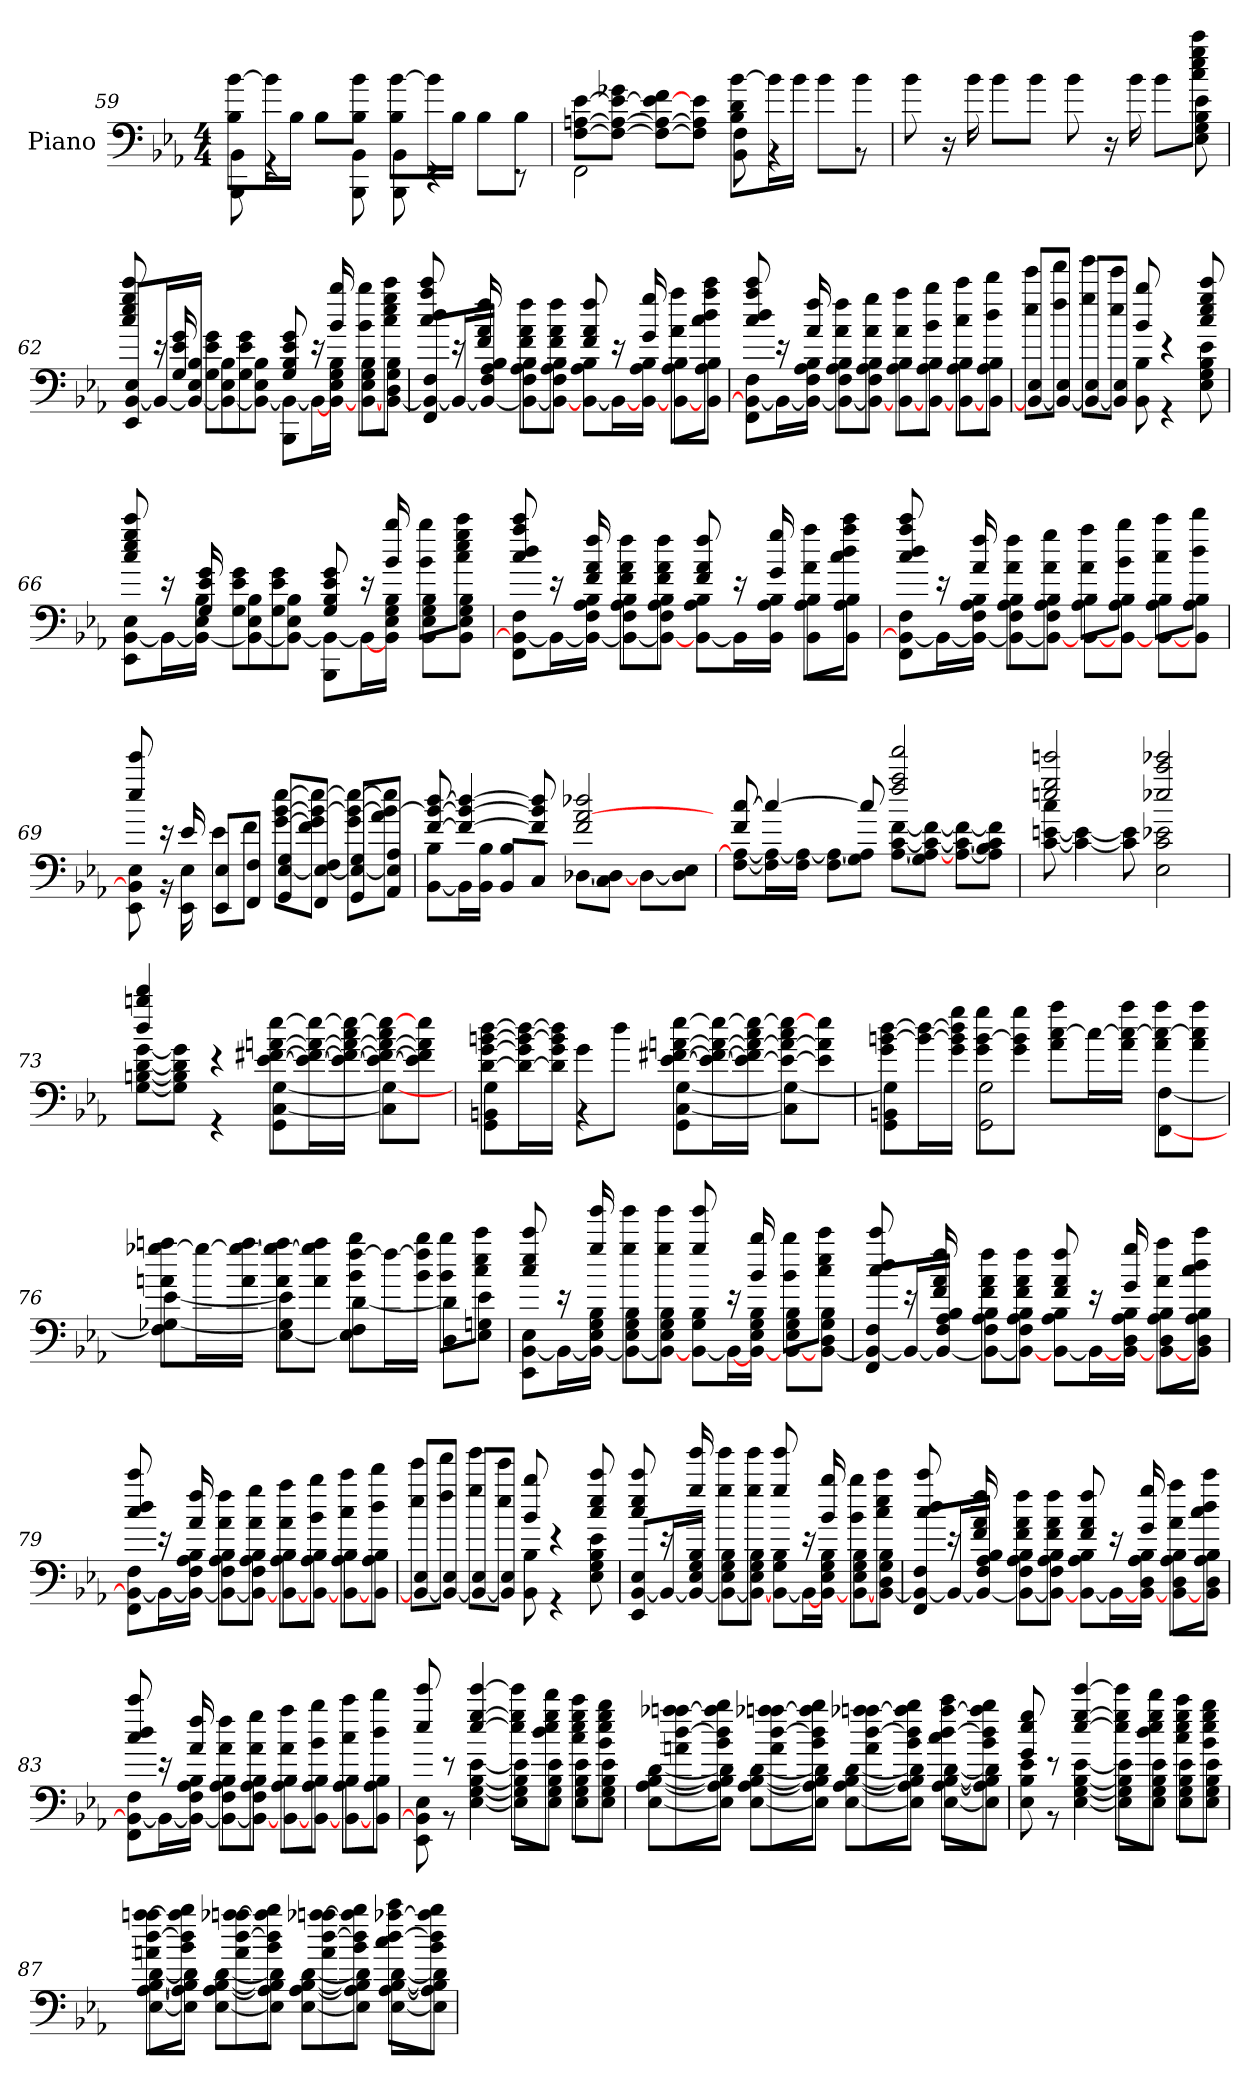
**kern
*part1
*staff1
*I"Piano
*clefF4
*k[b-e-a-]
*M4/4
=59
*^
[8b-\ 8B-\L	8BBB- 8BB-
16b-\L]	4r
16B-\JJ	.
8B-\L	.
8b-\ 8B-\J	8BBB- 8BB-
[8b-\ 8B-\L	8BBB- 8BB-
16b-\L]	4r
16B-\JJ	.
8B-\L	.
8B-\J	8r
=60	=60
[8e-\ [8A\ [8F\L	2FF
8g-\ 8e-_\ 8A_\ 8F_\J	.
8f\ 8e-_\ 8A_\ 8F_\L	.
8e-\ 8A]\ 8F]\J	.
8d\ 8B-\ [8b-\L	8BB- 8F
16b-\L]	4r
16b-\JJ	.
8b-\L	.
8b-\J	8r
=61	=61
8b-	2..ryy
16r	.
16b-	.
8b-\L	.
8b-\J	.
8b-	.
16r	.
16b-	.
8b-\L	.
8ee-\ 8ccc\ 8cc\ 8gg\J	8e- 8G 8B- 8E-
=62	=62
8gg 8ee- 8ccc 8cc	8EE-/ 8E-/ [8BB-/L
16r	16BB-/L_
16e- 16g 16G	16B-/ 16BB-_/ 16E-/JJ
8e-\ 8g\ 8G\L	8E-\ 8BB-_\ 8B-\L
8e-\ 8g\ 8G\J	8E-\ 8BB-_\ 8B-\J
8e- 8g 8B- 8G	8BB-_\ 8BBB-\L
16r	16BB-\L_
16bb- 16b-	16E-\ [16BB-\ 16G\ 16B-\JJ
8bb-\ 8b-\L	8E-\ [8BB-\ 8G\ 8B-\L
8ccc\ 8cc\ 8gg\ 8ee-\J	[8BB-\ 8D\ 8G\ 8B-\J
=63	=63
8dd 8cc 8aa- 8ccc	8FF/ 8BB-_/ 8F/L
16r	16BB-/L_
16ff 16a- 16f	16B-/ 16BB-_/ 16A-/ 16F/JJ
8ff\ 8a-\ 8f\L	8A-\ 8BB-_\ 8F\ 8B-\L
8ff\ 8a-\ 8f\J	8A-\ 8BB-_\ 8F\ 8B-\J
8ff 8a- 8f	8A-\ [8BB-\ 8B-\L
16r	16BB-\L_
16g 16gg	16A-\ [16BB-\ 16B-\JJ
8a-\ 8aa-\L	8A-\ [8BB-\ 8B-\L
8cc\ 8ccc\ 8aa-\ 8dd\J	8BB-\ 8A-\ 8B-\J
=64	=64
8cc 8dd 8ccc 8aa-	8F\ 8BB-_\ 8FF\L
16r	16BB-\L_
16ff 16a-	16F\ 16BB-_\ 16B-\ 16A-\JJ
8ff\ 8a-\L	8F\ 8BB-_\ 8A-\ 8B-\L
8gg\ 8a-\J	8F\ 8BB-_\ 8A-\ 8B-\J
8aa-\ 8a-\L	[8BB-\ 8A-\ 8B-\L
8bb-\ 8b-\J	[8BB-\ 8A-\ 8B-\J
8ccc\ 8cc\L	[8BB-\ 8A-\ 8B-\L
8ddd\ 8dd\J	8BB-\ 8A-\ 8B-\J
=65	=65
8eee-\ 8ee-\L	8E-/ 8BB-_/L
8fff\ 8ff\J	8E-/ 8BB-_/J
8ggg\ 8gg\L	8E-/ 8BB-_/L
8eee-\ 8ee-\J	8E-/ 8BB-]/J
8bb- 8b-	8BB- 8B-
4r	4r
8gg 8ee- 8ccc 8cc	8E- 8G 8B- 8e-
=66	=66
8cc 8ee- 8ccc 8gg	8E-\ 8EE-\ [8BB-\L
16r	16BB-\L_
16e- 16g 16G	16B-\ 16BB-_\ 16E-\JJ
8e-\ 8g\ 8G\L	8E-\ 8BB-_\ 8B-\L
8e-\ 8g\ 8G\J	8E-\ 8BB-_\ 8B-\J
8e- 8g 8B- 8G	8BB-_\ 8BBB-\L
16r	16BB-\L_
16bb- 16b-	16BB-\ 16B-\ 16E-\ 16G\JJ
8bb-\ 8b-\L	8BB-\ 8E-\ 8G\ 8B-\L
8ccc\ 8cc\ 8gg\ 8ee-\J	8BB-\ 8E-\ 8G\ 8B-\J
=67	=67
8dd 8ccc 8aa- 8cc	8FF\ 8F\ 8BB-_\L
16r	16BB-\L_
16ff 16f 16a-	16F\ 16BB-_\ 16A-\ 16B-\JJ
8ff\ 8f\ 8a-\L	8F\ 8BB-_\ 8A-\ 8B-\L
8ff\ 8f\ 8a-\J	8F\ 8BB-_\ 8A-\ 8B-\J
8ff 8f 8a-	[8BB-\ 8A-\ 8B-\L
16r	16BB-\L]
16gg 16g	16BB-\ 16A-\ 16B-\JJ
8aa-\ 8a-\L	8BB-\ 8A-\ 8B-\L
8ccc\ 8cc\ 8dd\ 8aa-\J	8BB-\ 8A-\ 8B-\J
=68	=68
8ccc 8dd 8cc 8aa-	8F\ 8FF\ 8BB-_\L
16r	16BB-\L_
16a- 16ff	16F\ 16BB-_\ 16A-\ 16B-\JJ
8a-\ 8ff\L	8F\ 8BB-_\ 8A-\ 8B-\L
8a-\ 8gg\J	8F\ 8BB-_\ 8A-\ 8B-\J
8a-\ 8aa-\L	[8BB-\ 8A-\ 8B-\L
8b-\ 8bb-\J	[8BB-\ 8A-\ 8B-\J
8cc\ 8ccc\L	[8BB-\ 8A-\ 8B-\L
8dd\ 8ddd\J	8BB-\ 8A-\ 8B-\J
=69	=69
8ee- 8eee-	8EE- 8BB-] 8E-
16r	16r
16e-	16EE- 16E-
8e-\L	8EE-/ 8E-/L
8f\J	8FF/ 8F/J
[8g\ [8ee-\ [8b-\L	8GG/ 8G/ [8E-/L
8f\ 8ee-_\ 8g]\ 8b-_\J	8FF/ 8F/ 8E-_/J
8g\ 8ee-_\ 8b-_\L	8GG/ 8G/ 8E-_/L
8a-\ 8ee-]\ 8b-_\J	8AA-/ 8A-/ 8E-]/J
=70	=70
8b-_ [8dd [8f	[8BB-\ 8B-\L
4dd_ 4f_ 4b-_	16BB-\L]
.	16BB-\ 16B-\JJ
.	8BB-/ 8B-/L
8dd] 8f] 8b-]	8C/J
2dd- 2f [2a-	[8D-\L
.	8C\ 8D-_\J
.	[8D-\L
.	8D-]\ 8E-\J
=71	=71
8f [8cc	[8F\ 8A-_\L
4cc_	16F]\ 16A-_\L
.	16F\ 16A-_\JJ
.	8F\ 8A-_\L
8cc]	8A-]\ 8G\J
2ff 2fff 2aa-	[8A-\ [8c\ [8f\L
.	8G\ 8A-_\ 8c_\ 8f_\J
.	[8A-\ 8c_\ 8f_\L
.	8A-]\ 8c]\ 8B-\ 8f]\J
=72	=72
2ee 2gg 2eee	[8c 8cc [8e
.	4c_ 4e_
.	8c] 8e]
2ee- 2ccc 2eee-	2c 2E- 2e-
=73	=73
4bb 4ddd 4dd	[8g\ [8G\ [8B\ [8d\L
.	8G]\ 8g]\ 8B]\ 8d]\J
4r	4r
[8f#\ [8a\ [8ee-\ [8e-\L	[4G [4C 4GG
16f#_\ 16a_\ 16ee-_\ 16e-_\L	.
16cc\ 16f#_\ 16a_\ 16ee-_\ 16e-_\JJ	.
8cc\ 8a_\ 8ee-_\ 8f#_\ 8e-_\L	4G_ 4C]
8a]\ 8ee-\ 8f#]\ 8e-]\J	.
=74	=74
[8dd\ [8b\ [8g\ [8d\L	4BB 4GG 4G
16dd_\ 16b_\ 16g]\ 16d_\L	.
16g\ 16dd]\ 16b]\ 16d]\JJ	.
8g\L	4r
8dd\J	.
[8ee-\ [8f#\ [8a\ [8e-\L	[4G [4C 4GG
16f#_\ 16a_\ 16ee-_\ 16e-_\L	.
16cc\ 16f#]\ 16a_\ 16ee-_\ 16e-_\JJ	.
8cc\ 8a_\ 8ee-_\ 8e-_\L	4C] 4G_
8a]\ 8ee-\ 8e-]\J	.
=75	=75
8g\ [8dd\ [8b\L	4G] 4BB 4GG
16dd_\ 16b_\L	.
16g\ 16dd]\ 16b]\ 16gg\JJ	.
8g\ [8b\ 8gg\L	2G 2GG
8b]\ 8g\ 8gg\J	.
8a-\ [8cc\ 8aa-\L	.
16cc\L_	.
16a-\ 16cc_\ 16aa-\JJ	.
8a-\ 8cc_\ 8aa-\L	[4F [4FF
8cc]\ 8a-\ 8aa-\J	.
=76	=76
8aa\ [8gg-\ 8a\L	4F] [4G- [4e-
16gg-\L_	.
16aa\ 16gg-_\ 16a\JJ	.
8aa\ 8gg-_\ 8a\L	4G-] 4e-] [4E-
8gg-]\ 8aa\ 8a\J	.
8bb-\ [8ff\ 8b-\L	4F [4d 4E-]
16ff\L_	.
16bb-\ 16ff]\ 16b-\JJ	.
8bb-\ 8b-\L	8d]\ 8D\L
8ccc\ 8cc\ 8ee-\J	8e-\ 8E-\ 8G\J
=77	=77
8cc 8ee- 8ccc	8E-\ 8EE-\ [8BB-\L
16r	16BB-\L_
16ggg 16gg	16G\ 16BB-_\ 16E-\ 16B-\JJ
8ggg\ 8gg\L	8G\ 8BB-_\ 8E-\ 8B-\L
8ggg\ 8gg\J	8G\ 8BB-_\ 8E-\ 8B-\J
8ggg 8gg	8G\ [8BB-\ 8B-\L
16r	16BB-\L_
16bb- 16b-	16G\ [16BB-\ 16B-\ 16E-\JJ
8bb-\ 8b-\L	8G\ [8BB-\ 8E-\ 8B-\L
8ccc\ 8ee-\ 8cc\J	[8BB-\ 8G\ 8D\ 8B-\J
=78	=78
8ccc 8cc 8dd	8FF/ 8F/ 8BB-_/L
16r	16BB-/L_
16ff 16a- 16f	16A-/ 16BB-_/ 16B-/ 16F/JJ
8ff\ 8a-\ 8f\L	8A-\ 8BB-_\ 8F\ 8B-\L
8ff\ 8a-\ 8f\J	8A-\ 8BB-_\ 8F\ 8B-\J
8ff 8a- 8f	8A-\ [8BB-\ 8B-\L
16r	16BB-\L_
16gg 16g	16D\ [16BB-\ 16A-\ 16B-\JJ
8aa-\ 8a-\L	8D\ [8BB-\ 8A-\ 8B-\L
8ccc\ 8dd\ 8cc\J	8BB-\ 8D\ 8A-\ 8B-\J
=79	=79
8dd 8ccc 8cc	8F\ 8BB-_\ 8FF\L
16r	16BB-\L_
16ff 16a-	16B-\ 16BB-_\ 16F\ 16A-\JJ
8ff\ 8a-\L	8F\ 8BB-_\ 8A-\ 8B-\L
8gg\ 8a-\J	8F\ 8BB-_\ 8A-\ 8B-\J
8aa-\ 8a-\L	[8BB-\ 8A-\ 8B-\L
8bb-\ 8b-\J	[8BB-\ 8A-\ 8B-\J
8ccc\ 8cc\L	[8BB-\ 8A-\ 8B-\L
8ddd\ 8dd\J	8BB-\ 8A-\ 8B-\J
=80	=80
8eee-\ 8ee-\L	8E-/ 8BB-_/L
8fff\ 8ff\J	8E-/ 8BB-_/J
8ggg\ 8gg\L	8E-/ 8BB-_/L
8eee-\ 8ee-\J	8E-/ 8BB-]/J
8bb- 8b-	8BB- 8B-
4r	4r
8ee- 8cc 8ccc	8E- 8e- 8G 8B-
=81	=81
8ccc 8cc 8ee-	8EE-/ [8BB-/ 8E-/L
16r	16BB-/L_
16gg 16ggg	16B-/ 16BB-_/ 16G/ 16E-/JJ
8gg\ 8ggg\L	8G\ 8BB-_\ 8E-\ 8B-\L
8gg\ 8ggg\J	8G\ 8BB-_\ 8E-\ 8B-\J
8gg 8ggg	8G\ [8BB-\ 8B-\L
16r	16BB-\L_
16bb- 16b-	16B-\ [16BB-\ 16E-\ 16G\JJ
8bb-\ 8b-\L	8E-\ [8BB-\ 8G\ 8B-\L
8ccc\ 8ee-\ 8cc\J	[8BB-\ 8D\ 8G\ 8B-\J
=82	=82
8ccc 8dd 8cc	8FF/ 8F/ 8BB-_/L
16r	16BB-/L_
16ff 16a- 16f	16B-/ 16BB-_/ 16F/ 16A-/JJ
8ff\ 8a-\ 8f\L	8F\ 8BB-_\ 8A-\ 8B-\L
8ff\ 8a-\ 8f\J	8F\ 8BB-_\ 8A-\ 8B-\J
8ff 8a- 8f	[8BB-\ 8A-\ 8B-\L
16r	16BB-\L_
16gg 16g	16D\ [16BB-\ 16A-\ 16B-\JJ
8aa-\ 8a-\L	8D\ [8BB-\ 8A-\ 8B-\L
8ccc\ 8dd\ 8cc\J	8BB-\ 8D\ 8A-\ 8B-\J
=83	=83
8dd 8ccc 8cc	8F\ 8BB-_\ 8FF\L
16r	16BB-\L_
16a- 16ff	16A-\ 16BB-_\ 16F\ 16B-\JJ
8a-\ 8ff\L	8A-\ 8BB-_\ 8F\ 8B-\L
8a-\ 8gg\J	8A-\ 8BB-_\ 8F\ 8B-\J
8a-\ 8aa-\L	8A-\ [8BB-\ 8B-\L
8b-\ 8bb-\J	8A-\ [8BB-\ 8B-\J
8cc\ 8ccc\L	8A-\ [8BB-\ 8B-\L
8dd\ 8ddd\J	8BB-\ 8A-\ 8B-\J
=84	=84
8ee- 8eee-	8EE- 8E- 8BB-]
8r	8r
[4ee- [4eee- [4gg	[4e- [4B- [4E- [4G
8ee-]\ 8eee-]\ 8gg]\L	8e-]\ 8B-]\ 8E-]\ 8G]\L
8dd\ 8ddd\ 8gg\ 8ee-\J	8e-\ 8B-\ 8E-\ 8G\J
8cc\ 8ccc\ 8gg\ 8ee-\L	8e-\ 8B-\ 8E-\ 8G\L
8b-\ 8bb-\ 8gg\ 8ee-\J	8e-\ 8B-\ 8E-\ 8G\J
=85	=85
8a\ 8aa\ [8dd\ [8aa-\L	[8B-\ [8d\ [8E-\ [8A-\L
8b-\ 8bb-\ 8dd]\ 8aa-]\J	8B-]\ 8d]\ 8E-]\ 8A-]\J
8a\ 8aa\ [8dd\ [8aa-\L	[8A-\ [8B-\ [8d\ [8E-\L
8b-\ 8bb-\ 8dd]\ 8aa-]\J	8B-]\ 8d]\ 8E-]\ 8A-]\J
8a\ 8aa\ [8dd\ [8aa-\L	[8A-\ [8B-\ [8d\ [8E-\L
8b-\ 8bb-\ 8dd]\ 8aa-]\J	8B-]\ 8d]\ 8E-]\ 8A-]\J
8cc\ 8ccc\ [8dd\ [8aa-\L	[8A-\ [8B-\ [8d\ [8E-\L
8b-\ 8bb-\ 8dd]\ 8aa-]\J	8B-]\ 8d]\ 8E-]\ 8A-]\J
=86	=86
8ee- 8gg 8g	8B- 8E- 8e-
8r	8r
[4eee- [4ee- [4gg	[4B- [4e- [4E- [4G
8eee-]\ 8ee-]\ 8gg]\L	8B-]\ 8e-]\ 8E-]\ 8G]\L
8ddd\ 8ee-\ 8dd\ 8gg\J	8B-\ 8e-\ 8E-\ 8G\J
8ccc\ 8ee-\ 8cc\ 8gg\L	8B-\ 8e-\ 8E-\ 8G\L
8bb-\ 8ee-\ 8b-\ 8gg\J	8B-\ 8e-\ 8E-\ 8G\J
=87	=87
8a\ [8dd\ [8aa-\ 8aa\L	[8B-\ [8E-\ [8A-\ [8d\L
8b-\ 8dd]\ 8aa-]\ 8bb-\J	8E-]\ 8A-]\ 8B-]\ 8d]\J
8a\ [8dd\ [8aa-\ 8aa\L	[8A-\ [8E-\ [8B-\ [8d\L
8b-\ 8dd]\ 8aa-]\ 8bb-\J	8E-]\ 8A-]\ 8B-]\ 8d]\J
8a\ [8dd\ [8aa-\ 8aa\L	[8B-\ [8E-\ [8A-\ [8d\L
8b-\ 8dd]\ 8aa-]\ 8bb-\J	8E-]\ 8A-]\ 8B-]\ 8d]\J
8cc\ [8dd\ [8aa-\ 8ccc\L	[8B-\ [8E-\ [8A-\ [8d\L
8b-\ 8dd]\ 8aa-]\ 8bb-\J	8E-]\ 8A-]\ 8B-]\ 8d]\J
*v	*v
=
*-
